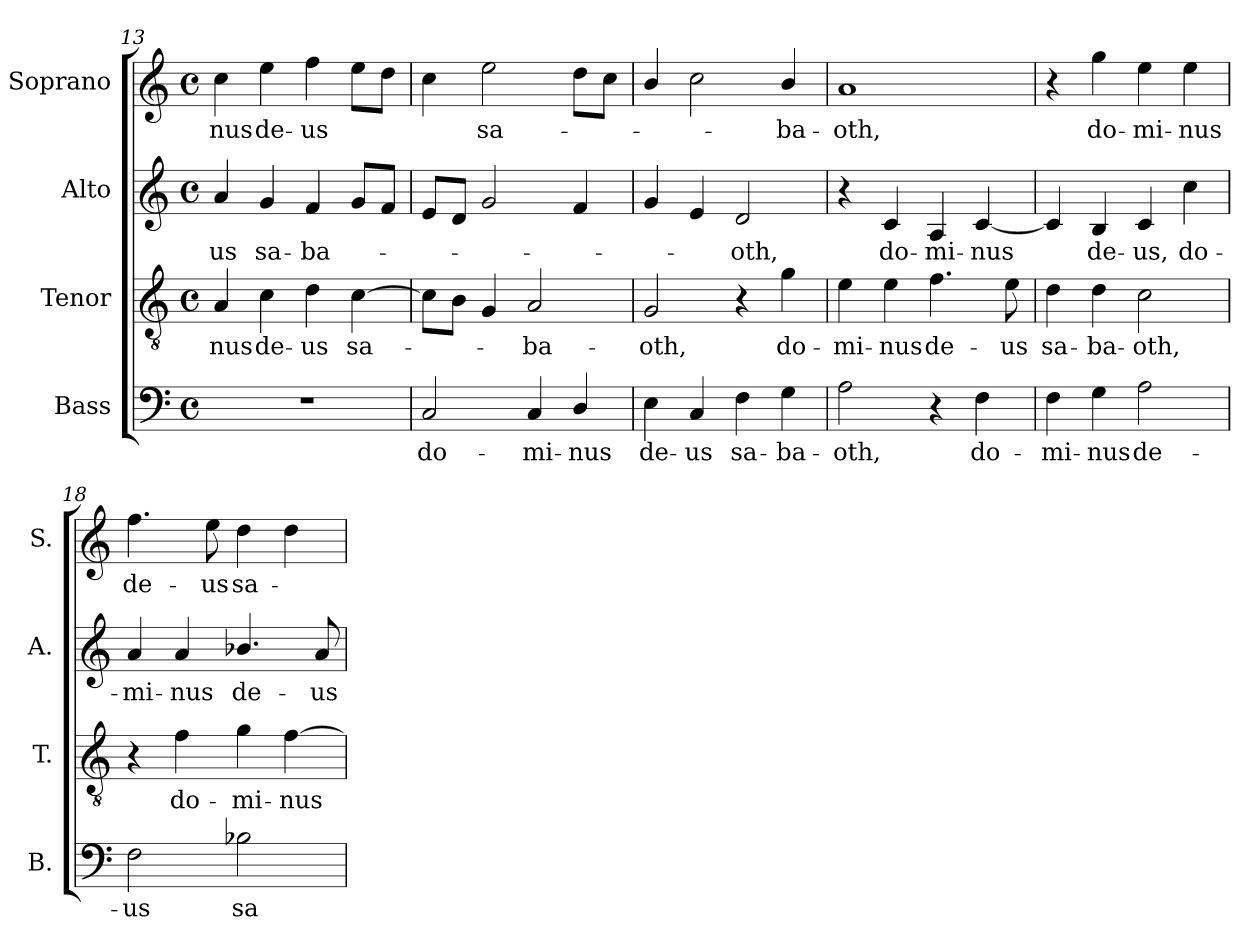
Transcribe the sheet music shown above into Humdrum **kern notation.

**kern	**text	**kern	**text	**kern	**text	**kern	**text
*part4	*part4	*part3	*part3	*part2	*part2	*part1	*part1
*staff4	*staff4	*staff3	*staff3	*staff2	*staff2	*staff1	*staff1
*I"Bass	*	*I"Tenor	*	*I"Alto	*	*I"Soprano	*
*I'B.	*	*I'T.	*	*I'A.	*	*I'S.	*
!!LO:LB:g=z
*clefF4	*	*clefGv2	*	*clefG2	*	*clefG2	*
*	*	*ITrd7c12	*	*	*	*	*
*k[]	*	*k[]	*	*k[]	*	*k[]	*
*C:	*	*C:	*	*C:	*	*C:	*
*M4/4	*	*M4/4	*	*M4/4	*	*M4/4	*
*met(c)	*	*met(c)	*	*met(c)	*	*met(c)	*
=13	=13	=13	=13	=13	=13	=13	=13
!	!	!	!LO:LY:b:color=#000000	!	!	!	!
!	!	!	!	!	!LO:LY:b:color=#000000	!	!
!	!	!	!	!	!	!	!LO:LY:b:color=#000000
1r	.	4AAi/	-nus	4ai/	-us	4cci\	-nus
!	!	!	!LO:LY:b:color=#000000	!	!	!	!
!	!	!	!	!	!LO:LY:b:color=#000000	!	!
!	!	!	!	!	!	!	!LO:LY:b:color=#000000
.	.	4Ci\	de-	4gi/	sa-	4eei\	de-
!	!	!	!LO:LY:b:color=#000000	!	!	!	!
!	!	!	!	!	!LO:LY:b:color=#000000	!	!
!	!	!	!	!	!	!	!LO:LY:b:color=#000000
.	.	4Di\	-us	4fi/	-ba-	4ffi\	-us
!	!	!	!LO:LY:b:color=#000000	!	!	!	!
.	.	[4Ci\	sa-	8gi/L	.	8eei\L	.
.	.	.	.	8fi/J	.	8ddi\J	.
=14	=14	=14	=14	=14	=14	=14	=14
!	!LO:LY:b:color=#000000	!	!	!	!	!	!
2Ci/	do-	8Ci\L]	.	8ei/L	.	4cci\	.
.	.	8BBi\J	.	8di/J	.	.	.
!	!	!	!	!	!	!	!LO:LY:b:color=#000000
.	.	4GGi/	.	2gi/	.	2eei\	sa-
!	!LO:LY:b:color=#000000	!	!	!	!	!	!
!	!	!	!LO:LY:b:color=#000000	!	!	!	!
4Ci/	-mi-	2AAi/	-ba-	.	.	.	.
!	!LO:LY:b:color=#000000	!	!	!	!	!	!
4Di/	-nus	.	.	4fi/	.	8ddi\L	.
.	.	.	.	.	.	8cci\J	.
=15	=15	=15	=15	=15	=15	=15	=15
!	!LO:LY:b:color=#000000	!	!	!	!	!	!
!	!	!	!LO:LY:b:color=#000000	!	!	!	!
4Ei\	de-	2GGi/	-oth,	4gi/	.	4bi/	.
!	!LO:LY:b:color=#000000	!	!	!	!	!	!
4Ci/	-us	.	.	4ei/	.	2cci\	.
!	!LO:LY:b:color=#000000	!	!	!	!	!	!
!	!	!	!	!	!LO:LY:b:color=#000000	!	!
4Fi\	sa-	4r	.	2di/	-oth,	.	.
!	!LO:LY:b:color=#000000	!	!	!	!	!	!
!	!	!	!LO:LY:b:color=#000000	!	!	!	!
!	!	!	!	!	!	!	!LO:LY:b:color=#000000
4Gi\	-ba-	4Gi\	do-	.	.	4bi/	-ba-
=16	=16	=16	=16	=16	=16	=16	=16
!	!LO:LY:b:color=#000000	!	!	!	!	!	!
!	!	!	!LO:LY:b:color=#000000	!	!	!	!
!	!	!	!	!	!	!	!LO:LY:b:color=#000000
2Ai\	-oth,	4Ei\	-mi-	4r	.	1ai	-oth,
!	!	!	!LO:LY:b:color=#000000	!	!	!	!
!	!	!	!	!	!LO:LY:b:color=#000000	!	!
.	.	4Ei\	-nus	4ci/	do-	.	.
!	!	!	!LO:LY:b:color=#000000	!	!	!	!
!	!	!	!	!	!LO:LY:b:color=#000000	!	!
4r	.	4.Fi\	de-	4Ai/	-mi-	.	.
!	!LO:LY:b:color=#000000	!	!	!	!	!	!
!	!	!	!	!	!LO:LY:b:color=#000000	!	!
4Fi\	do-	.	.	[4ci/	-nus	.	.
!	!	!	!LO:LY:b:color=#000000	!	!	!	!
.	.	8Ei\	-us	.	.	.	.
=17	=17	=17	=17	=17	=17	=17	=17
!	!LO:LY:b:color=#000000	!	!	!	!	!	!
!	!	!	!LO:LY:b:color=#000000	!	!	!	!
4Fi\	-mi-	4Di\	sa-	4ci/]	.	4r	.
!	!LO:LY:b:color=#000000	!	!	!	!	!	!
!	!	!	!LO:LY:b:color=#000000	!	!	!	!
!	!	!	!	!	!LO:LY:b:color=#000000	!	!
!	!	!	!	!	!	!	!LO:LY:b:color=#000000
4Gi\	-nus	4Di\	-ba-	4Bi/	de-	4ggi\	do-
!	!LO:LY:b:color=#000000	!	!	!	!	!	!
!	!	!	!LO:LY:b:color=#000000	!	!	!	!
!	!	!	!	!	!LO:LY:b:color=#000000	!	!
!	!	!	!	!	!	!	!LO:LY:b:color=#000000
2Ai\	de-	2Ci\	-oth,	4ci/	-us,	4eei\	-mi-
!	!	!	!	!	!LO:LY:b:color=#000000	!	!
!	!	!	!	!	!	!	!LO:LY:b:color=#000000
.	.	.	.	4cci\	do-	4eei\	-nus
=18	=18	=18	=18	=18	=18	=18	=18
!	!LO:LY:b:color=#000000	!	!	!	!	!	!
!	!	!	!	!	!LO:LY:b:color=#000000	!	!
!	!	!	!	!	!	!	!LO:LY:b:color=#000000
2Fi\	-us	4r	.	4ai/	-mi-	4.ffi\	de-
!	!	!	!LO:LY:b:color=#000000	!	!	!	!
!	!	!	!	!	!LO:LY:b:color=#000000	!	!
.	.	4Fi\	do-	4ai/	-nus	.	.
!	!	!	!	!	!	!	!LO:LY:b:color=#000000
.	.	.	.	.	.	8eei\	-us
!	!LO:LY:b:color=#000000	!	!	!	!	!	!
!	!	!	!LO:LY:b:color=#000000	!	!	!	!
!	!	!	!	!	!LO:LY:b:color=#000000	!	!
!	!	!	!	!	!	!	!LO:LY:b:color=#000000
2B-Xi\	sa-	4Gi\	-mi-	4.b-Xi/	de-	4ddi\	sa-
!	!	!	!LO:LY:b:color=#000000	!	!	!	!
.	.	[4Fi\	-nus	.	.	4ddi\	.
!	!	!	!	!	!LO:LY:b:color=#000000	!	!
.	.	.	.	8ai/	-us	.	.
=	=	=	=	=	=	=	=
*-	*-	*-	*-	*-	*-	*-	*-
